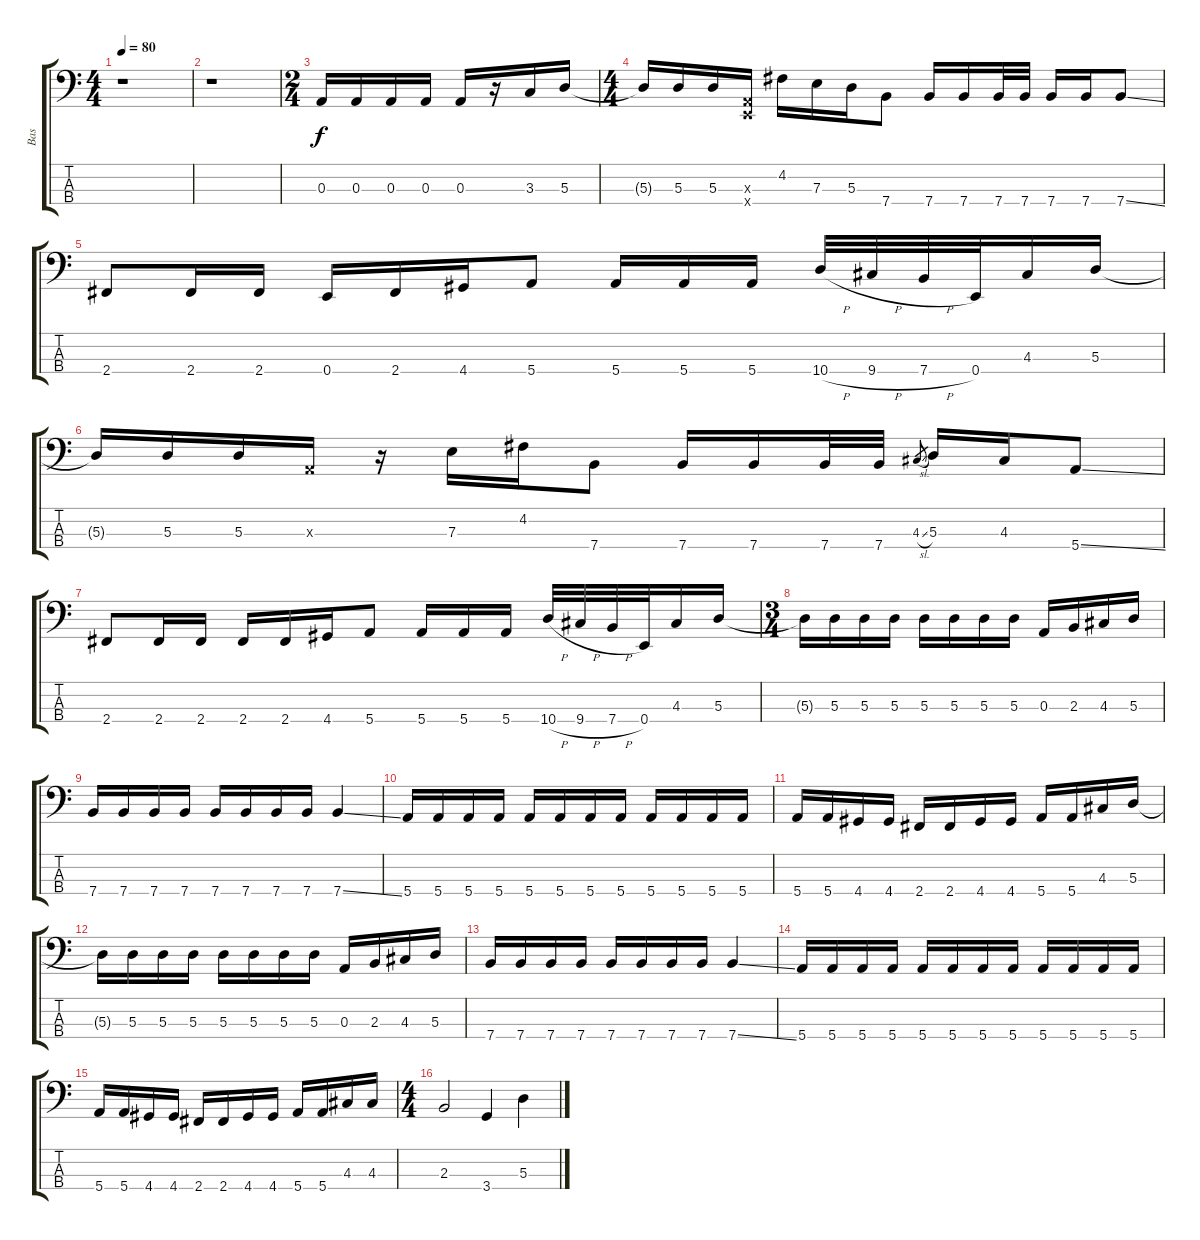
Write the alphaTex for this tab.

\track ("Bas" "Bas") {instrument electricbassfinger}
\staff {score tabs}
\tuning (G2 D2 A1 E1) {hide}
\ts (4 4)
\tempo 80
\clef f4
\ks c
r.1{dy f instrument electricbassfinger} |
r.1 |
\ts (2 4)
0.3.16 0.3.16 0.3.16 0.3.16 0.3.16 r.16 3.3.16 5.3.16 |
\ts (4 4)
5.3{t}.16 5.3.16 5.3.16 (0.3{x} 0.4{x}).16 4.2.16 7.3.16 5.3.16 7.4.8 7.4.16 7.4.16 7.4.32 7.4.32 7.4.16 7.4.16 7.4{ss}.8 |
2.4.8 2.4.16 2.4.16 0.4.16 2.4.16 4.4.16 5.4.8 5.4.16 5.4.16 5.4.16 10.4{h}.32 9.4{h}.32 7.4{h}.32 0.4.32 4.3.16 5.3.16 |
5.3{t}.16 5.3.16 5.3.16 0.3{x}.16 r.16 7.3.16 4.2.16 7.4.8 7.4.16 7.4.16 7.4.32 7.4.32 4.3{sl}.8{gr} 5.3.16 4.3.16 5.4{ss}.8 |
2.4.8 2.4.16 2.4.16 2.4.16 2.4.16 4.4.16 5.4.8 5.4.16 5.4.16 5.4.16 10.4{h}.32 9.4{h}.32 7.4{h}.32 0.4.32 4.3.16 5.3.16 |
\ts (3 4)
5.3{t}.16 5.3.16 5.3.16 5.3.16 5.3.16 5.3.16 5.3.16 5.3.16 0.3.16 2.3.16 4.3.16 5.3.16 |
7.4.16 7.4.16 7.4.16 7.4.16 7.4.16 7.4.16 7.4.16 7.4.16 7.4{ss}.4 |
5.4.16 5.4.16 5.4.16 5.4.16 5.4.16 5.4.16 5.4.16 5.4.16 5.4.16 5.4.16 5.4.16 5.4.16 |
5.4.16 5.4.16 4.4.16 4.4.16 2.4.16 2.4.16 4.4.16 4.4.16 5.4.16 5.4.16 4.3.16 5.3.16 |
5.3{t}.16 5.3.16 5.3.16 5.3.16 5.3.16 5.3.16 5.3.16 5.3.16 0.3.16 2.3.16 4.3.16 5.3.16 |
7.4.16 7.4.16 7.4.16 7.4.16 7.4.16 7.4.16 7.4.16 7.4.16 7.4{ss}.4 |
5.4.16 5.4.16 5.4.16 5.4.16 5.4.16 5.4.16 5.4.16 5.4.16 5.4.16 5.4.16 5.4.16 5.4.16 |
5.4.16 5.4.16 4.4.16 4.4.16 2.4.16 2.4.16 4.4.16 4.4.16 5.4.16 5.4.16 4.3.16 4.3.16 |
\ts (4 4)
2.3.2 3.4.4 5.3.4
